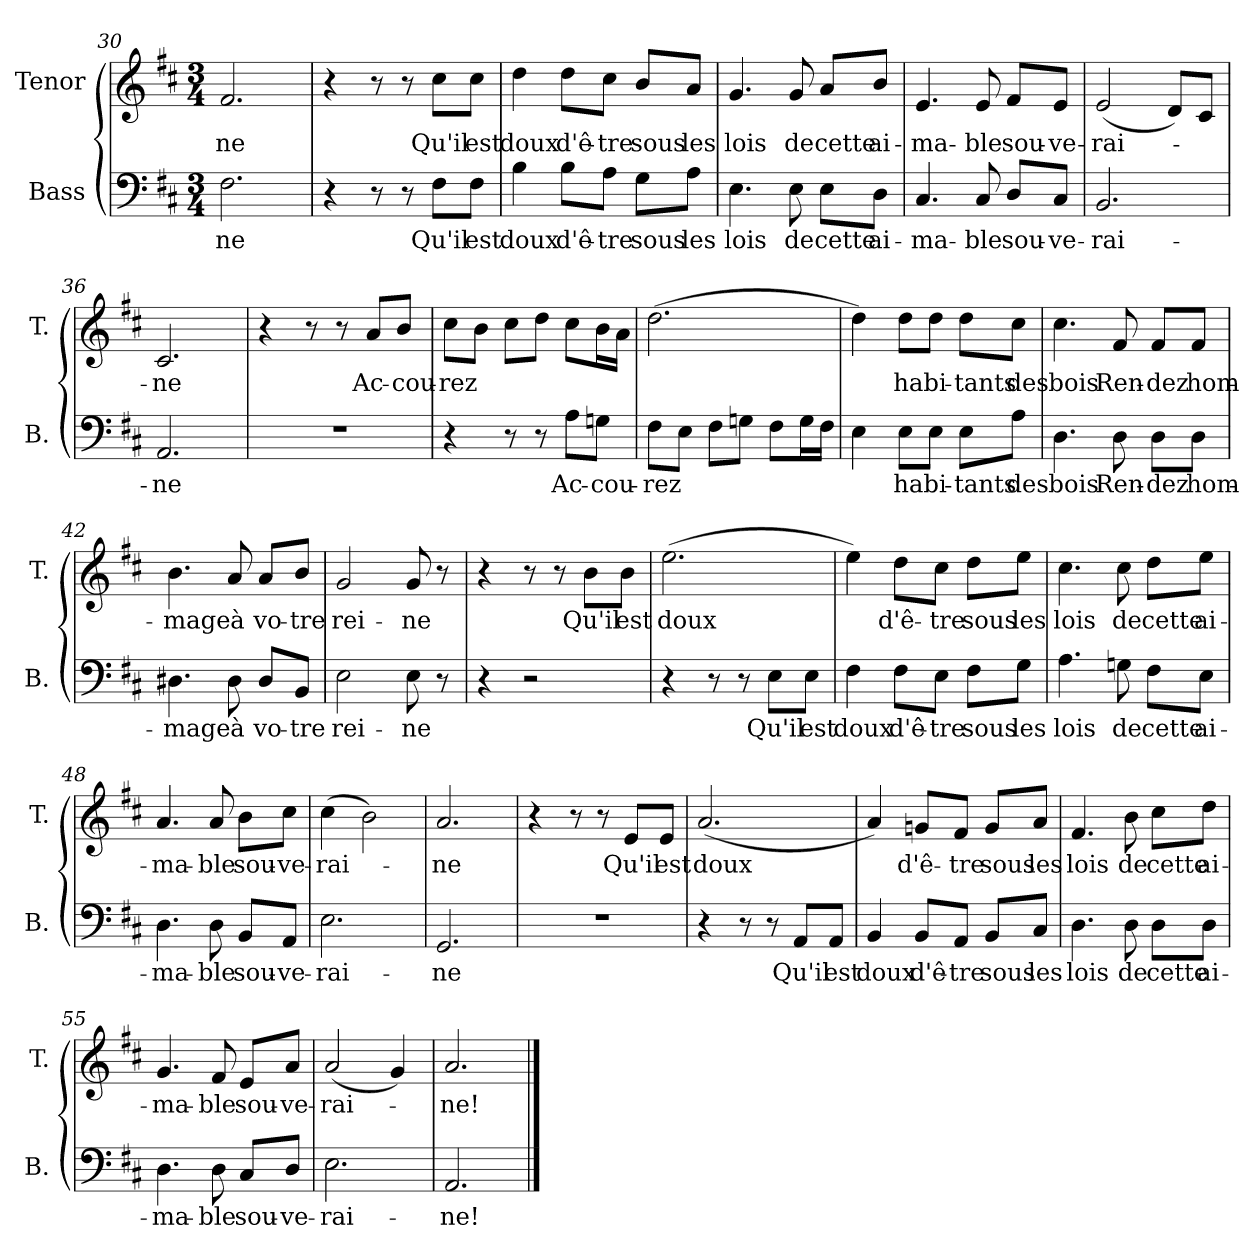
**kern	**text	**kern	**text
*part2	*part2	*part1	*part1
*staff2	*staff2	*staff1	*staff1
*I"Bass	*	*I"Tenor	*
*I'B.	*	*I'T.	*
*clefF4	*	*	*
*k[f#c#]	*	*k[f#c#]	*
*D:	*	*D:	*
*M3/4	*	*M3/4	*
=30	=30	=30	=30
2.F#\	ne	2.f#/	ne
=31	=31	=31	=31
4r	.	4r	.
8r	.	8r	.
8r	.	8r	.
8F#\L	Qu'il	8cc#\L	Qu'il
8F#\J	est	8cc#\J	est
=32	=32	=32	=32
4B\	doux	4dd\	doux
8B\L	d'ê-	8dd\L	d'ê-
8A\J	-tre	8cc#\J	-tre
8G\L	sous	8b/L	sous
8A\J	les	8a/J	les
!!LO:LB:g=z
=33	=33	=33	=33
4.E\	lois	4.g/	lois
8E\	de	8g/	de
8E\L	cette	8a/L	cette
8D\J	ai-	8b/J	ai-
=34	=34	=34	=34
4.C#/	-ma-	4.e/	-ma-
8C#/	-ble	8e/	-ble
8D/L	sou-	8f#/L	sou-
8C#/J	-ve-	8e/J	-ve-
=35	=35	=35	=35
2.BB/	-rai-	(2e/	-rai-
.	.	8d/L)	.
.	.	8c#/J	.
=36	=36	=36	=36
2.AA/	-ne	2.c#/	-ne
=37	=37	=37	=37
2.r	.	4r	.
.	.	8r	.
.	.	8r	.
.	.	8a/L	Ac-
.	.	8b/J	-cou-
=38	=38	=38	=38
4r	.	8cc#\L	rez
.	.	8b\J	.
8r	.	8cc#\L	.
8r	.	8dd\J	.
8A\L	Ac-	8cc#\L	.
8Gn\J	-cou-	16b\L	.
.	.	16a\JJ	.
!!LO:LB:g=z
=39	=39	=39	=39
8F#\L	-rez	(2.dd\	.
8E\J	.	.	.
8F#\L	.	.	.
8Gn\J	.	.	.
8F#\L	.	.	.
16G\L	.	.	.
16F#\JJ	.	.	.
=40	=40	=40	=40
4E\	.	4dd\)	.
8E\L	ha	8dd\L	ha
8E\J	-bi-	8dd\J	-bi-
8E\L	-tants	8dd\L	-tants
8A\J	des	8cc#\J	des
=41	=41	=41	=41
4.D\	bois	4.cc#\	bois
8D\	Ren-	8f#/	Ren-
8D\L	-dez	8f#/L	-dez
8D\J	hom-	8f#/J	hom-
=42	=42	=42	=42
4.D#X\	-mage	4.b\	-mage
8D#\	à	8a/	à
8D#/L	vo-	8a/L	vo-
8BB/J	-tre	8b/J	-tre
=43	=43	=43	=43
2E\	rei-	2g/	rei-
8E\	ne	8g/	ne
8r	.	8r	.
!!LO:LB:g=z
=44	=44	=44	=44
4r	.	4r	.
2r	.	8r	.
.	.	8r	.
.	.	8b\L	Qu'il
.	.	8b\J	est
=45	=45	=45	=45
4r	.	(2.ee\	doux
8r	.	.	.
8r	.	.	.
8E\L	Qu'il	.	.
8E\J	est	.	.
=46	=46	=46	=46
4F#\	doux	4ee\)	.
8F#\L	d'ê-	8dd\L	d'ê-
8E\J	-tre	8cc#\J	-tre
8F#\L	sous	8dd\L	sous
8G\J	les	8ee\J	les
=47	=47	=47	=47
4.A\	lois	4.cc#\	lois
8Gn\	de	8cc#\	de
8F#\L	cette	8dd\L	cette
8E\J	ai-	8ee\J	ai-
=48	=48	=48	=48
4.D\	-ma-	4.a/	-ma-
8D\	-ble	8a/	-ble
8BB/L	sou-	8b\L	sou-
8AA/J	-ve-	8cc#\J	-ve-
=49	=49	=49	=49
2.E\	-rai-	(4cc#\	-rai-
.	.	2b\)	.
!!LO:LB:g=z
=50	=50	=50	=50
2.GG/	-ne	2.a/	-ne
=51	=51	=51	=51
2.r	.	4r	.
.	.	8r	.
.	.	8r	.
.	.	8e/L	Qu'il
.	.	8e/J	est
=52	=52	=52	=52
4r	.	(2.a/	doux
8r	.	.	.
8r	.	.	.
8AA/L	Qu'il	.	.
8AA/J	est	.	.
=53	=53	=53	=53
4BB/	doux	4a/)	.
8BB/L	d'ê-	8gn/L	d'ê-
8AA/J	-tre	8f#/J	-tre
8BB/L	sous	8g/L	sous
8C#/J	les	8a/J	les
=54	=54	=54	=54
4.D\	lois	4.f#/	lois
8D\	de	8b\	de
8D\L	cette	8cc#\L	cette
8D\J	ai-	8dd\J	ai-
=55	=55	=55	=55
4.D\	-ma-	4.g/	-ma-
8D\	-ble	8f#/	-ble
8C#/L	sou-	8e/L	sou-
8D/J	-ve-	8a/J	-ve-
!!LO:LB:g=z
=56	=56	=56	=56
2.E\	-rai-	(2a/	-rai-
.	.	4g/)	.
=57	=57	=57	=57
2.AA/	-ne!	2.a/	-ne!
==	==	==	==
*-	*-	*-	*-
